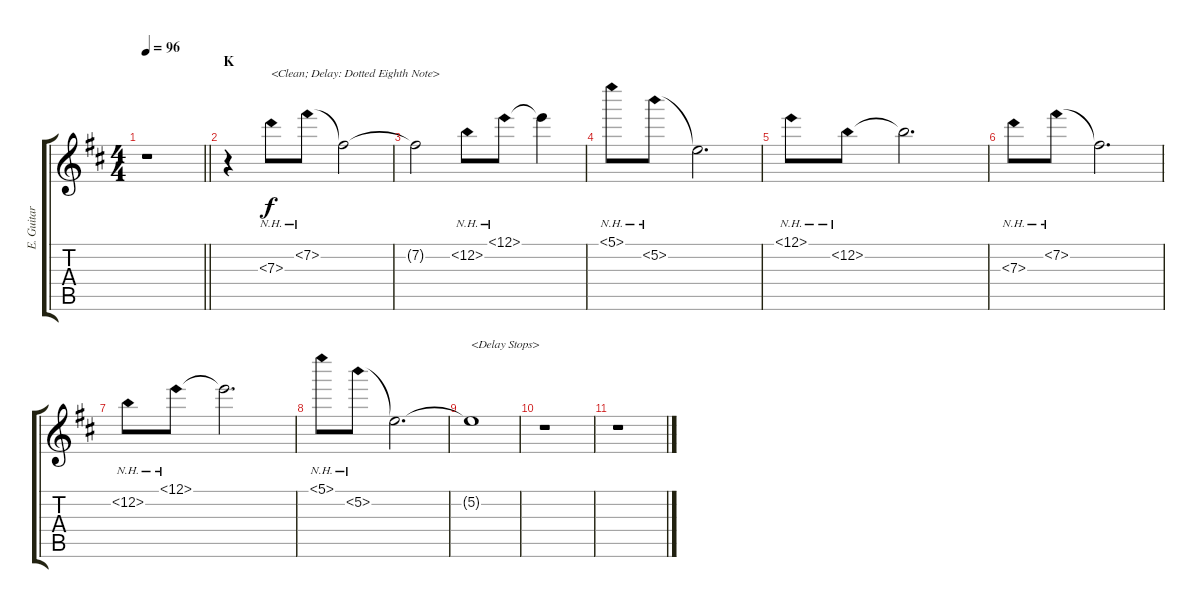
\track ("E. Guitar I" "E. Guitar ") {instrument electricguitarclean}
\staff {score tabs}
\tuning (E4 B3 G3 D3 A2 E2) {hide}
\ts (4 4)
\tempo 96
\clef g2
\barLineRight lightlight
\ks d
r.1{dy fff} |
\section ("" "K")
r.4 7.3{nh}.8{txt "<Clean; Delay: Dotted Eighth Note>" dy f instrument electricguitarclean} 7.2{nh}.8 7.2{t}.2 |
7.2{t}.2 12.2{nh}.8 12.1{nh}.8 12.1{t}.4 |
5.1{nh}.8 5.2{nh}.8 5.2{t}.2{d} |
12.1{nh}.8 12.2{nh}.8 12.2{t}.2{d} |
7.3{nh}.8 7.2{nh}.8 7.2{t}.2{d} |
12.2{nh}.8 12.1{nh}.8 12.1{t}.2{d} |
5.1{nh}.8 5.2{nh}.8 5.2{t}.2{d} |
5.2{t}.1{txt "<Delay Stops>"} |
r.1 |
r.1
